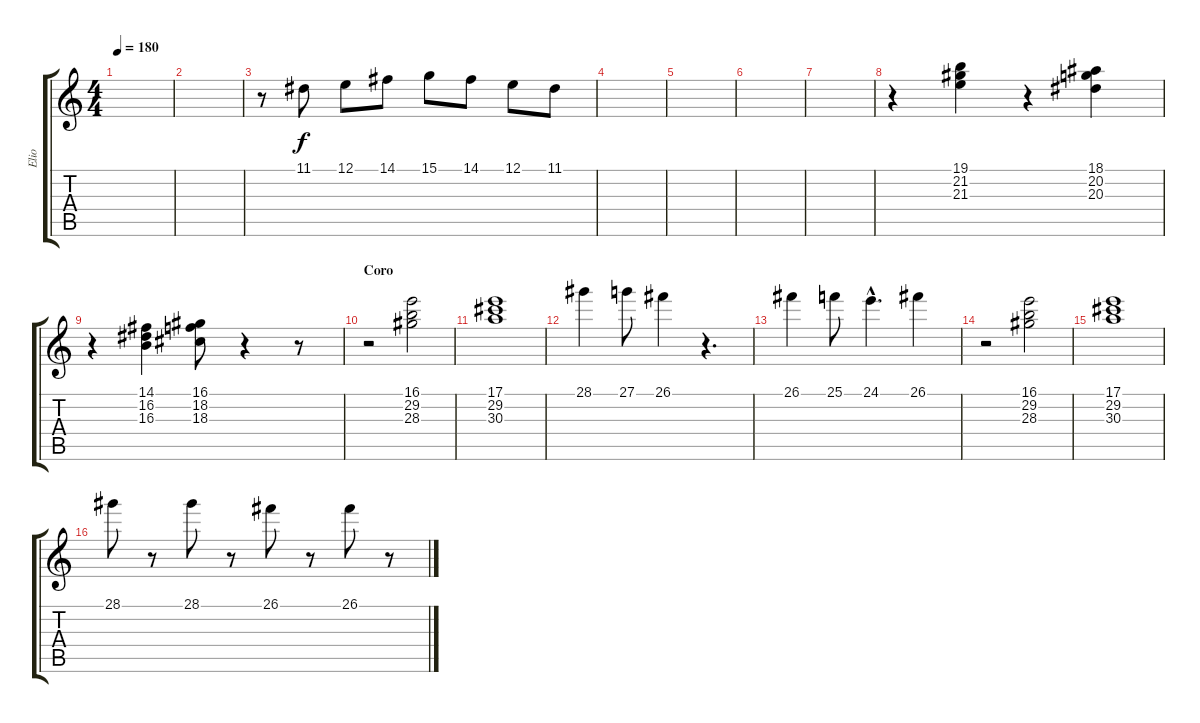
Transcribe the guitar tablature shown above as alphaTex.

\track ("Elio" "Elio") {instrument rockorgan}
\staff {score tabs}
\tuning (E4 B3 G3 D3 A2 E2) {hide}
\ts (4 4)
\tempo 180
\clef g2
\ks c
|
|
r.8 11.1.8 12.1.8 14.1.8 15.1.8 14.1.8 12.1.8 11.1.8 |
|
|
|
|
r.4 (19.1 21.2 21.3).4 r.4 (18.1 20.2 20.3).4 |
r.4 (14.1 16.2 16.3).4 (16.1 18.2 18.3).8 r.4 r.8 |
\section ("" "Coro")
r.2 (16.1 29.2 28.3).2 |
(17.1 29.2 30.3).1 |
28.1.4 27.1.8 26.1.4 r.4{d} |
26.1.4 25.1.8 24.1{hac}.4{d} 26.1.4 |
r.2 (16.1 29.2 28.3).2 |
(17.1 29.2 30.3).1 |
28.1.8 r.8 28.1.8 r.8 26.1.8 r.8 26.1.8 r.8
